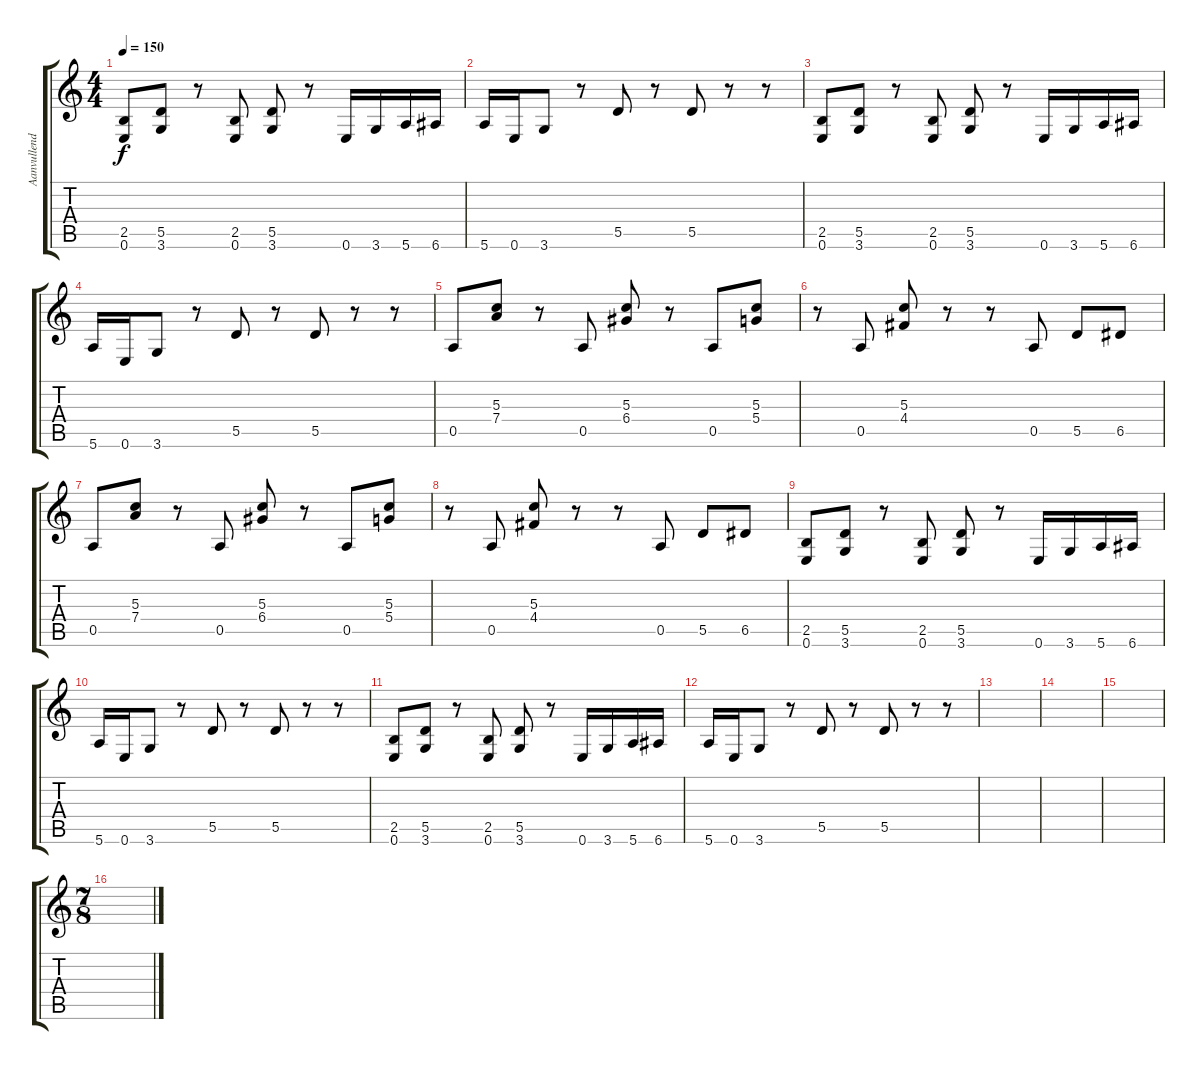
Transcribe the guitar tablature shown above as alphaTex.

\track ("Aanvullend gitaar" "Aanvullend") {instrument distortionguitar}
\staff {score tabs}
\tuning (E4 B3 G3 D3 A2 E2) {hide}
\ts (4 4)
\tempo 150
\clef g2
\ks c
(2.5 0.6).8{dy f} (5.5 3.6).8 r.8 (2.5 0.6).8 (5.5 3.6).8 r.8 0.6.16 3.6.16 5.6.16 6.6.16 |
5.6.16 0.6.16 3.6.8 r.8 5.5.8 r.8 5.5.8 r.8 r.8 |
(2.5 0.6).8 (5.5 3.6).8 r.8 (2.5 0.6).8 (5.5 3.6).8 r.8 0.6.16 3.6.16 5.6.16 6.6.16 |
5.6.16 0.6.16 3.6.8 r.8 5.5.8 r.8 5.5.8 r.8 r.8 |
0.5.8 (5.3 7.4).8 r.8 0.5.8 (5.3 6.4).8 r.8 0.5.8 (5.3 5.4).8 |
r.8 0.5.8 (5.3 4.4).8 r.8 r.8 0.5.8 5.5.8 6.5.8 |
0.5.8 (5.3 7.4).8 r.8 0.5.8 (5.3 6.4).8 r.8 0.5.8 (5.3 5.4).8 |
r.8 0.5.8 (5.3 4.4).8 r.8 r.8 0.5.8 5.5.8 6.5.8 |
(2.5 0.6).8 (5.5 3.6).8 r.8 (2.5 0.6).8 (5.5 3.6).8 r.8 0.6.16 3.6.16 5.6.16 6.6.16 |
5.6.16 0.6.16 3.6.8 r.8 5.5.8 r.8 5.5.8 r.8 r.8 |
(2.5 0.6).8 (5.5 3.6).8 r.8 (2.5 0.6).8 (5.5 3.6).8 r.8 0.6.16 3.6.16 5.6.16 6.6.16 |
5.6.16 0.6.16 3.6.8 r.8 5.5.8 r.8 5.5.8 r.8 r.8 |
|
|
|
\ts (7 8)
